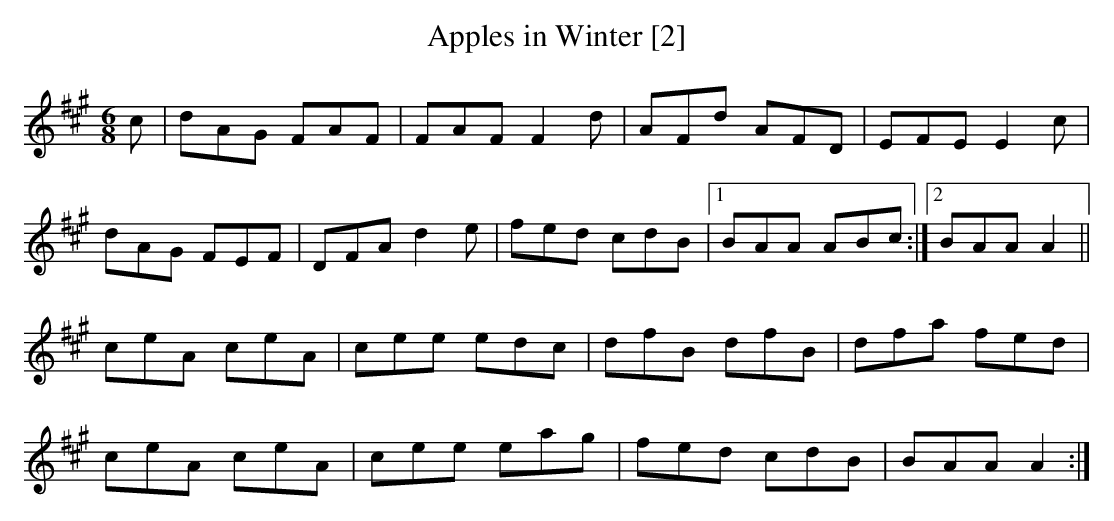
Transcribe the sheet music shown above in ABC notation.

X:1
T:Apples in Winter [2]
M:6/8
L:1/8
K:A
c|dAG FAF|FAF F2d|AFd AFD|EFE E2c|
dAG FEF|DFA d2e|fed cdB|1 BAA ABc:|2 BAA A2||
ceA ceA|cee edc|dfB dfB|dfa fed|
ceA ceA|cee eag|fed cdB|BAA A2:|
